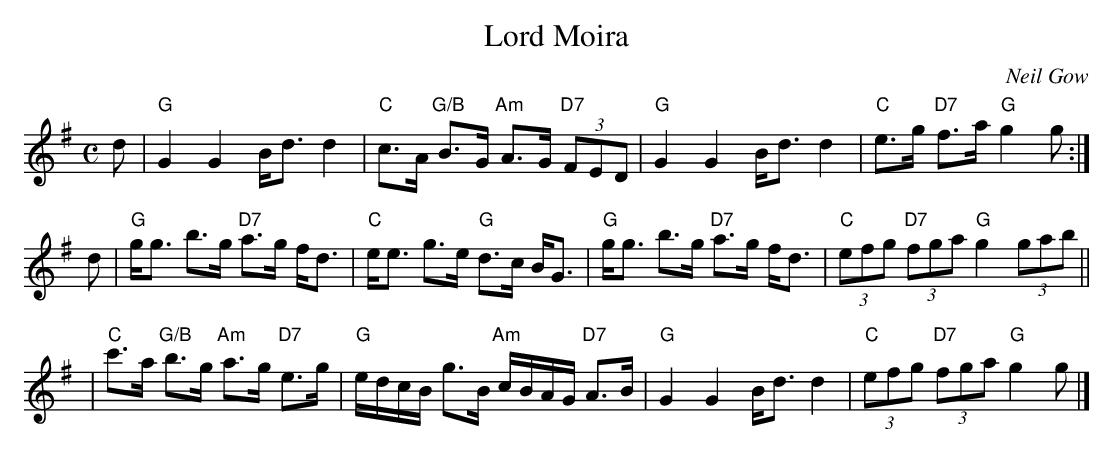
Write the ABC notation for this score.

X:1
T:Lord Moira
C:Neil Gow
M:C
L:1/16
K:G
d2 \
| "G"G4 G4 Bd3 d4 | "C"c3A "G/B"B3G "Am"A3G "D7"(3F2E2D2 \
| "G"G4 G4 Bd3 d4 | "C"e3g "D7"f3a "G"g4 g2 :|
d2 \
| "G"gg3 b3g "D7"a3g fd3 | "C"ee3 g3e "G"d3c BG3 \
| "G"gg3 b3g "D7"a3g fd3 | "C"(3e2f2g2 "D7"(3f2g2a2 "G"g4 (3g2a2b2 ||
| "C"c'3a "G/B"b3g "Am"a3g "D7"e3g | "G"edcB g3B "Am"cBAG "D7"A3B \
| "G"G4 G4 Bd3 d4 | "C"(3e2f2g2 "D7"(3f2g2a2 "G"g4 g2 |]
